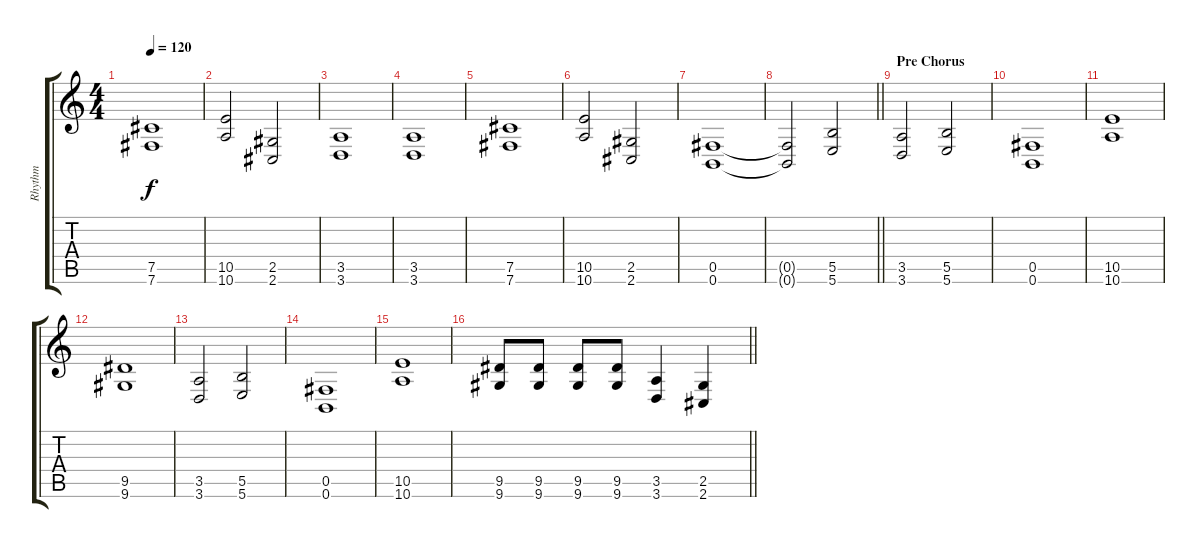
\track ("Rhythm" "Rhythm") {instrument distortionguitar}
\staff {score tabs}
\tuning (Db4 Ab3 E3 B2 Gb2 B1) {hide}
\ts (4 4)
\tempo 120
\clef g2
\ks c
(7.5 7.6).1{dy f} |
(10.5 10.6).2 (2.5 2.6).2 |
(3.5 3.6).1 |
(3.5 3.6).1 |
(7.5 7.6).1 |
(10.5 10.6).2 (2.5 2.6).2 |
(0.5 0.6).1 |
\barLineRight lightlight
(0.5{t} 0.6{t}).2 (5.5 5.6).2 |
\section ("" "Pre Chorus")
(3.5 3.6).2 (5.5 5.6).2 |
(0.5 0.6).1 |
(10.5 10.6).1 |
(9.5 9.6).1 |
(3.5 3.6).2 (5.5 5.6).2 |
(0.5 0.6).1 |
(10.5 10.6).1 |
\barLineRight lightlight
(9.5 9.6).8 (9.5 9.6).8 (9.5 9.6).8 (9.5 9.6).8 (3.5 3.6).4 (2.5 2.6).4
